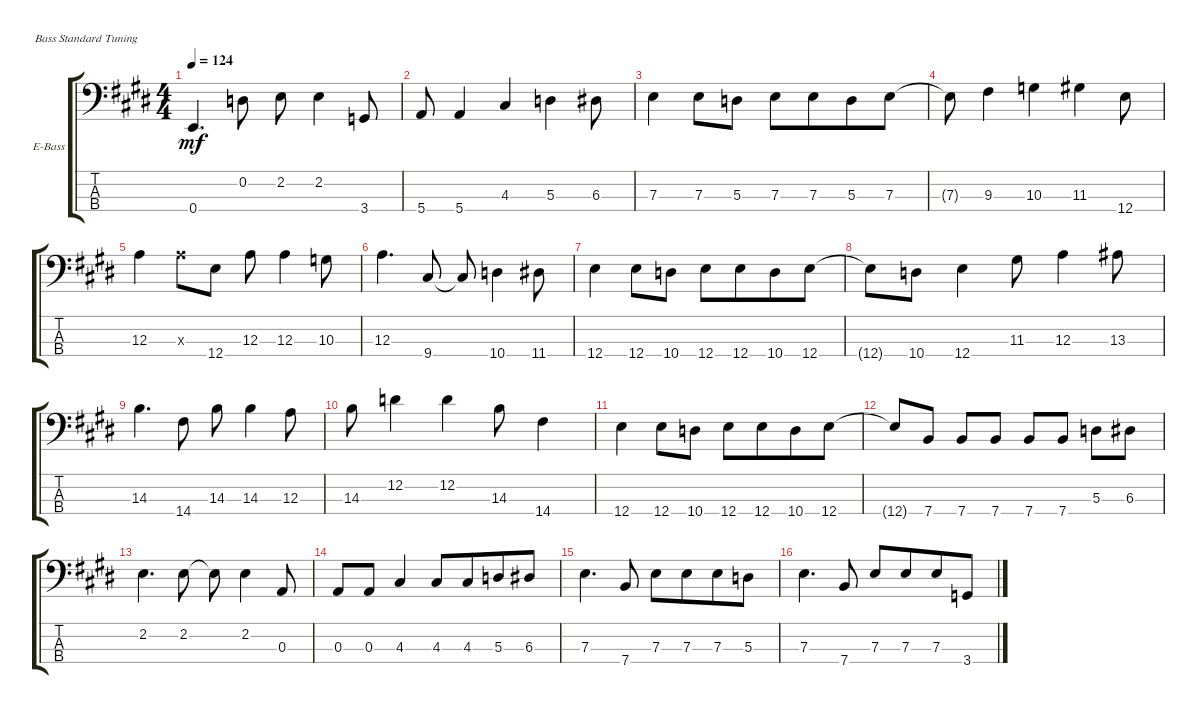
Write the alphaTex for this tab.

\defaultSystemsLayout 4
\bracketExtendMode groupsimilarinstruments
\firstSystemTrackNameOrientation horizontal
\otherSystemsTrackNameOrientation horizontal
\track ("Electric Bass" "E-Bass") {instrument electricbassfinger}
\staff {score tabs}
\tuning (G2 D2 A1 E1)
\ts (4 4)
\tempo 124
\clef f4
\ks e
0.4.4{d dy mf} 0.2.8 2.2.8 2.2.4 3.4.8 |
5.4.8 5.4.4 4.3.4 5.3.4 6.3.8 |
7.3.4 7.3.8 5.3.8 7.3.8{beam merge} 7.3.8{beam merge} 5.3.8{beam merge} 7.3.8 |
7.3{t}.8 9.3.4 10.3.4 11.3.4 12.4.8 |
12.3.4 12.3{x}.8 12.4.8 12.3.8 12.3.4 10.3.8 |
12.3.4{d} 9.4.8 9.4{t}.8 10.4.4 11.4.8 |
12.4.4 12.4.8 10.4.8 12.4.8{beam merge} 12.4.8{beam merge} 10.4.8{beam merge} 12.4.8 |
12.4{t}.8 10.4.8 12.4.4 11.3.8 12.3.4 13.3.8 |
14.3.4{d} 14.4.8 14.3.8 14.3.4 12.3.8 |
14.3.8 12.2.4 12.2.4 14.3.8 14.4.4 |
12.4.4 12.4.8 10.4.8 12.4.8{beam merge} 12.4.8{beam merge} 10.4.8{beam merge} 12.4.8 |
12.4{t}.8 7.4.8 7.4.8 7.4.8 7.4.8 7.4.8 5.3.8 6.3.8 |
2.2.4{d} 2.2.8 2.2{t}.8 2.2.4 0.3.8 |
0.3.8 0.3.8 4.3.4 4.3.8{beam merge} 4.3.8{beam merge} 5.3.8{beam merge} 6.3.8 |
7.3.4{d} 7.4.8 7.3.8{beam merge} 7.3.8{beam merge} 7.3.8{beam merge} 5.3.8 |
7.3.4{d} 7.4.8 7.3.8{beam merge} 7.3.8{beam merge} 7.3.8{beam merge} 3.4.8
